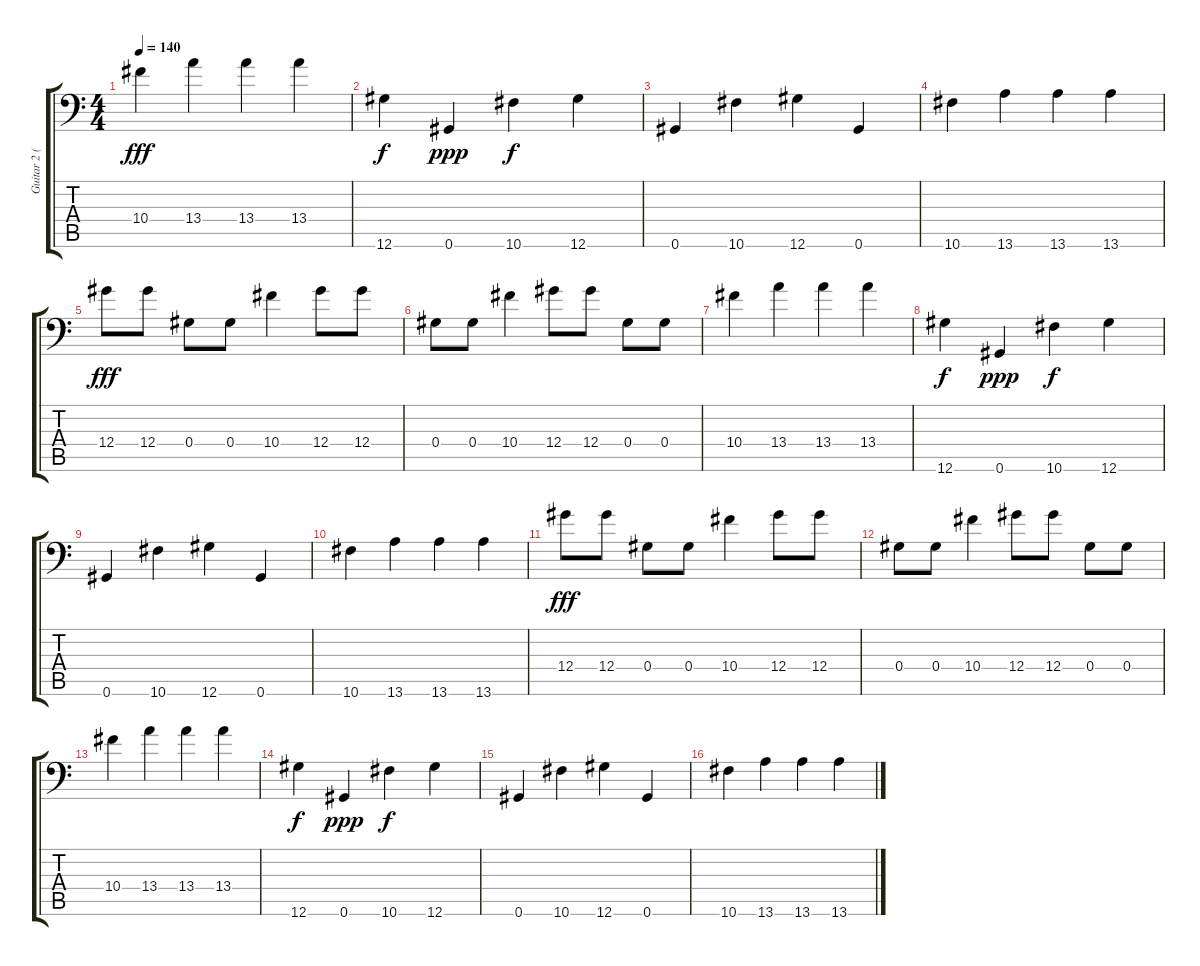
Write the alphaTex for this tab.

\track ("Guitar 2 (Kirk)" "Guitar 2 (") {instrument distortionguitar}
\staff {score tabs}
\tuning (Bb3 F3 Db3 Ab2 Eb2 Ab1) {hide}
\ts (4 4)
\tempo 140
\clef f4
\ks c
10.4.4{dy fff} 13.4.4 13.4.4 13.4.4 |
12.6.4{dy f} 0.6.4{dy ppp} 10.6.4{dy f} 12.6.4 |
0.6.4 10.6.4 12.6.4 0.6.4 |
10.6.4 13.6.4 13.6.4 13.6.4 |
12.4.8{dy fff} 12.4.8 0.4.8 0.4.8 10.4.4 12.4.8 12.4.8 |
0.4.8 0.4.8 10.4.4 12.4.8 12.4.8 0.4.8 0.4.8 |
10.4.4 13.4.4 13.4.4 13.4.4 |
12.6.4{dy f} 0.6.4{dy ppp} 10.6.4{dy f} 12.6.4 |
0.6.4 10.6.4 12.6.4 0.6.4 |
10.6.4 13.6.4 13.6.4 13.6.4 |
12.4.8{dy fff} 12.4.8 0.4.8 0.4.8 10.4.4 12.4.8 12.4.8 |
0.4.8 0.4.8 10.4.4 12.4.8 12.4.8 0.4.8 0.4.8 |
10.4.4 13.4.4 13.4.4 13.4.4 |
12.6.4{dy f} 0.6.4{dy ppp} 10.6.4{dy f} 12.6.4 |
0.6.4 10.6.4 12.6.4 0.6.4 |
10.6.4 13.6.4 13.6.4 13.6.4
